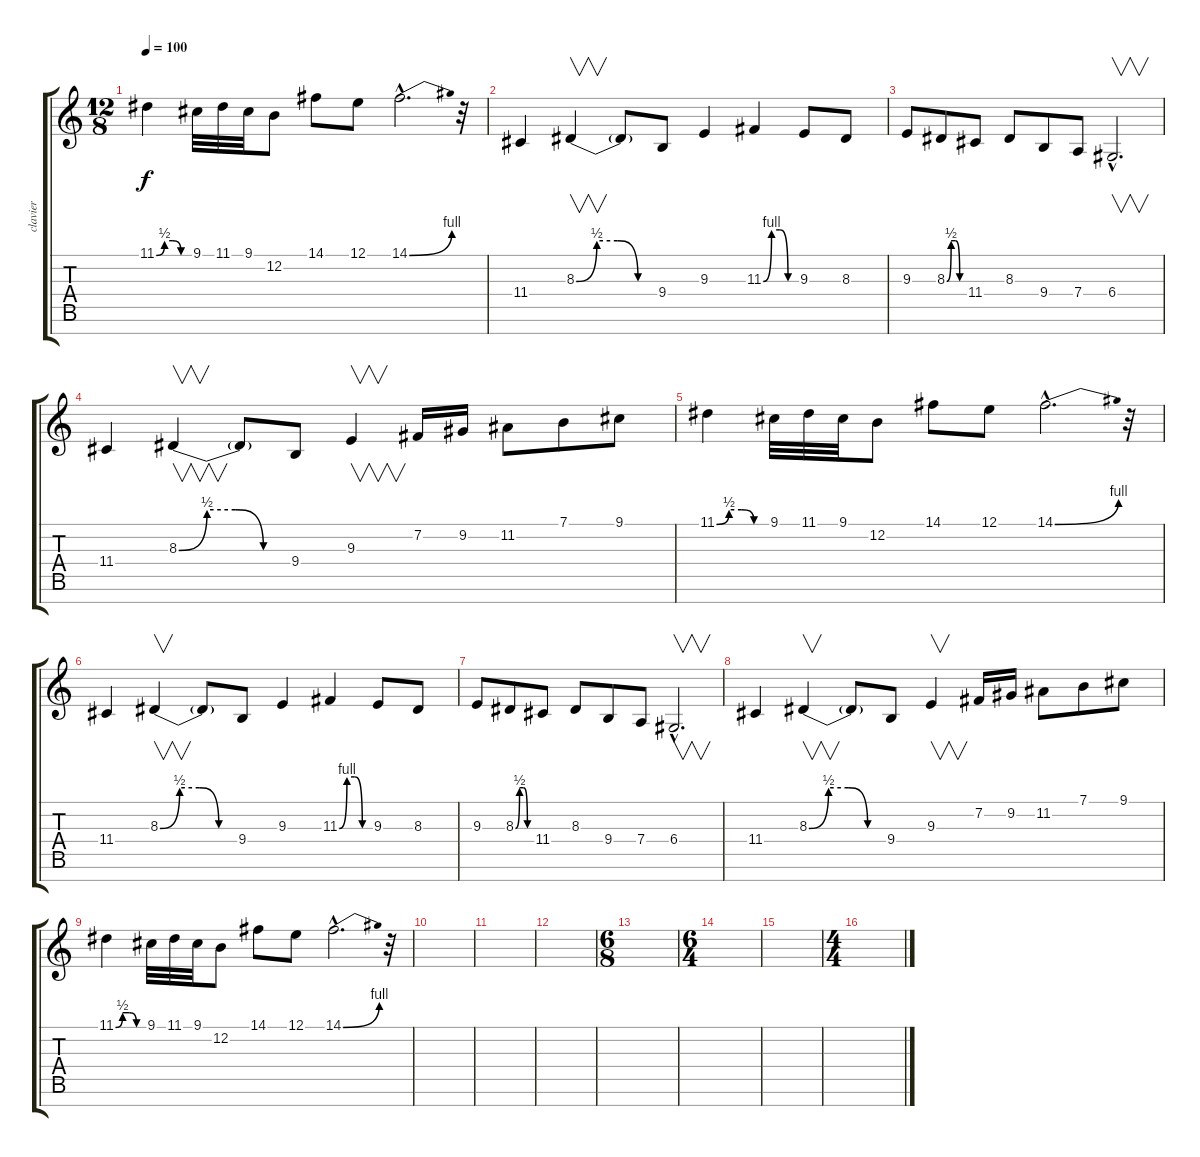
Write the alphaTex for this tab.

\track ("clavier" "clavier") {instrument fx4atmosphere}
\staff {score tabs}
\tuning (E4 B3 G3 D3 A2 E2 B1) {hide}
\ts (12 8)
\tempo 100
\clef g2
\ks c
11.1{be (custom 0 0 15 2 30 2 45 0 60 0)}.4{dy f} 9.1.32 11.1.32 9.1.32 12.2.8 14.1.8 12.1.8 14.1{be (bend 0 0 60 4) hac}.2{d} r.32 |
11.4.4{volume 16 balance 16 instrument distortionguitar} 8.3{be (custom 0 0 15 2 30 2 45 0 60 0)}.4{v} 8.3{t}.8 9.4.8 9.3.4 11.3{be (custom 0 0 15 4 30 4 45 0 60 0)}.4 9.3.8 8.3.8 |
9.3.8 8.3{be (custom 0 0 15 2 30 2 45 0 60 0)}.8 11.4.8 8.3.8 9.4.8 7.4.8 6.4{hac}.2{v d} |
11.4.4 8.3{be (custom 0 0 15 2 30 2 45 0 60 0)}.4{v} 8.3{t}.8 9.4.8 9.3.4{v} 7.2.16 9.2.16 11.2.8 7.1.8 9.1.8 |
11.1{be (custom 0 0 15 2 30 2 45 0 60 0)}.4 9.1.32 11.1.32 9.1.32 12.2.8 14.1.8 12.1.8 14.1{be (bend 0 0 60 4) hac}.2{d} r.32 |
11.4.4{balance 16 instrument distortionguitar} 8.3{be (custom 0 0 15 2 30 2 45 0 60 0)}.4{v} 8.3{t}.8 9.4.8 9.3.4 11.3{be (custom 0 0 15 4 30 4 45 0 60 0)}.4 9.3.8 8.3.8 |
9.3.8 8.3{be (custom 0 0 15 2 30 2 45 0 60 0)}.8 11.4.8 8.3.8 9.4.8 7.4.8 6.4{hac}.2{v d} |
11.4.4 8.3{be (custom 0 0 15 2 30 2 45 0 60 0)}.4{v} 8.3{t}.8 9.4.8 9.3.4{v} 7.2.16 9.2.16 11.2.8 7.1.8 9.1.8 |
11.1{be (custom 0 0 15 2 30 2 45 0 60 0)}.4 9.1.32 11.1.32 9.1.32 12.2.8 14.1.8 12.1.8 14.1{be (bend 0 0 60 4) hac}.2{d} r.32 |
|
|
|
\ts (6 8)
|
\ts (6 4)
|
|
\ts (4 4)
